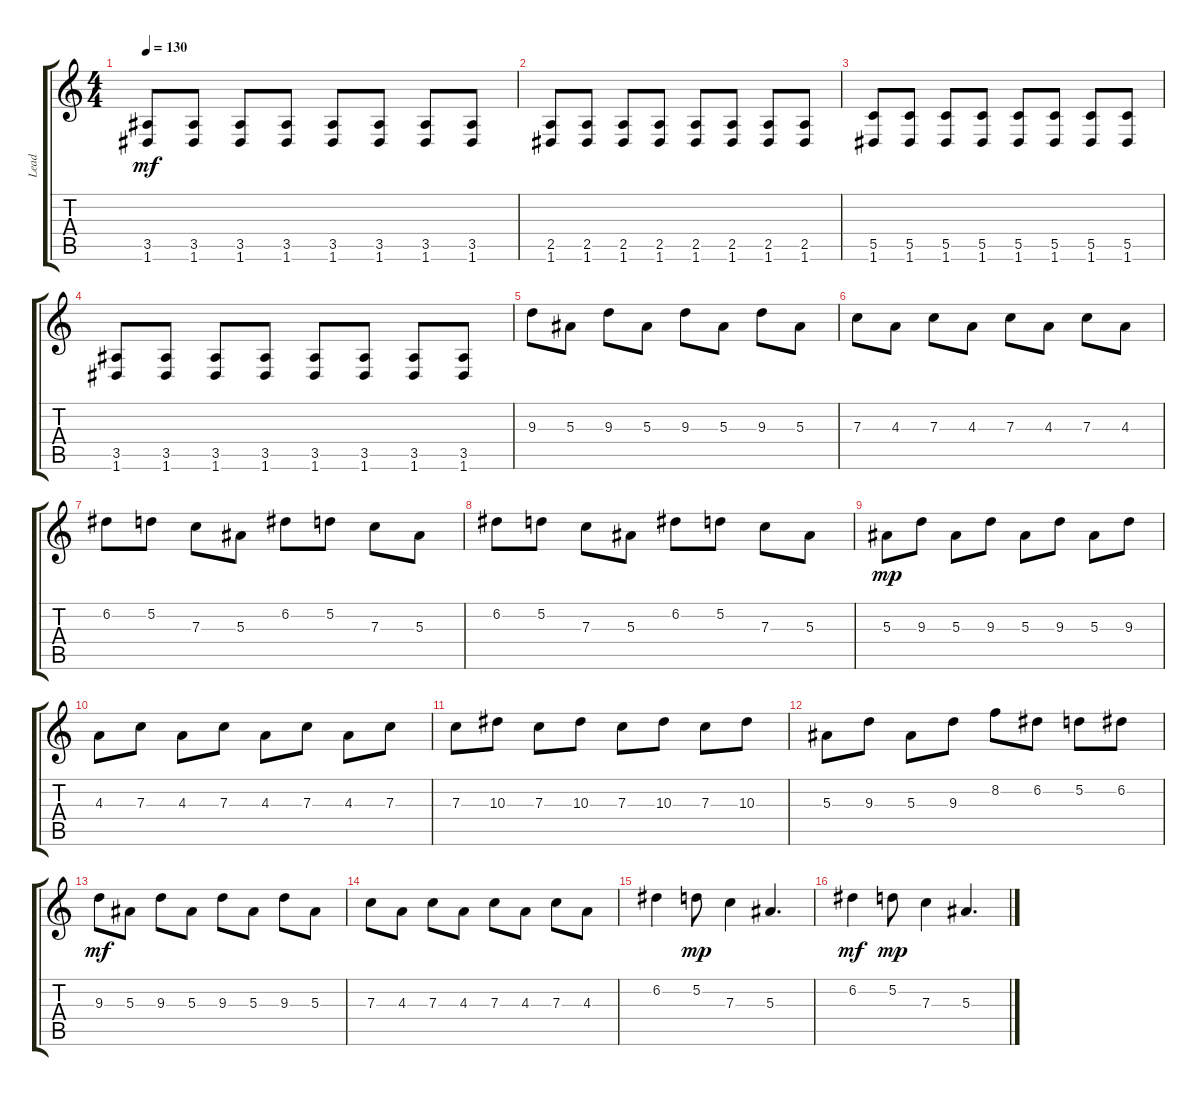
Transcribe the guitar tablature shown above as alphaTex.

\track ("Lead" "Lead") {instrument distortionguitar}
\staff {score tabs}
\tuning (D4 A3 F3 C3 G2 D2) {hide}
\ts (4 4)
\tempo 130
\clef g2
\ks c
(3.5 1.6).8{dy mf} (3.5 1.6).8 (3.5 1.6).8 (3.5 1.6).8 (3.5 1.6).8 (3.5 1.6).8 (3.5 1.6).8 (3.5 1.6).8 |
(2.5 1.6).8 (2.5 1.6).8 (2.5 1.6).8 (2.5 1.6).8 (2.5 1.6).8 (2.5 1.6).8 (2.5 1.6).8 (2.5 1.6).8 |
(5.5 1.6).8 (5.5 1.6).8 (5.5 1.6).8 (5.5 1.6).8 (5.5 1.6).8 (5.5 1.6).8 (5.5 1.6).8 (5.5 1.6).8 |
(3.5 1.6).8 (3.5 1.6).8 (3.5 1.6).8 (3.5 1.6).8 (3.5 1.6).8 (3.5 1.6).8 (3.5 1.6).8 (3.5 1.6).8 |
9.3.8 5.3.8 9.3.8 5.3.8 9.3.8 5.3.8 9.3.8 5.3.8 |
7.3.8 4.3.8 7.3.8 4.3.8 7.3.8 4.3.8 7.3.8 4.3.8 |
6.2.8 5.2.8 7.3.8 5.3.8 6.2.8 5.2.8 7.3.8 5.3.8 |
6.2.8 5.2.8 7.3.8 5.3.8 6.2.8 5.2.8 7.3.8 5.3.8 |
5.3.8{dy mp} 9.3.8 5.3.8 9.3.8 5.3.8 9.3.8 5.3.8 9.3.8 |
4.3.8 7.3.8 4.3.8 7.3.8 4.3.8 7.3.8 4.3.8 7.3.8 |
7.3.8 10.3.8 7.3.8 10.3.8 7.3.8 10.3.8 7.3.8 10.3.8 |
5.3.8 9.3.8 5.3.8 9.3.8 8.2.8 6.2.8 5.2.8 6.2.8 |
9.3.8{dy mf} 5.3.8 9.3.8 5.3.8 9.3.8 5.3.8 9.3.8 5.3.8 |
7.3.8 4.3.8 7.3.8 4.3.8 7.3.8 4.3.8 7.3.8 4.3.8 |
6.2.4 5.2.8{dy mp} 7.3.4 5.3.4{d} |
6.2.4{dy mf} 5.2.8{dy mp} 7.3.4 5.3.4{d}
